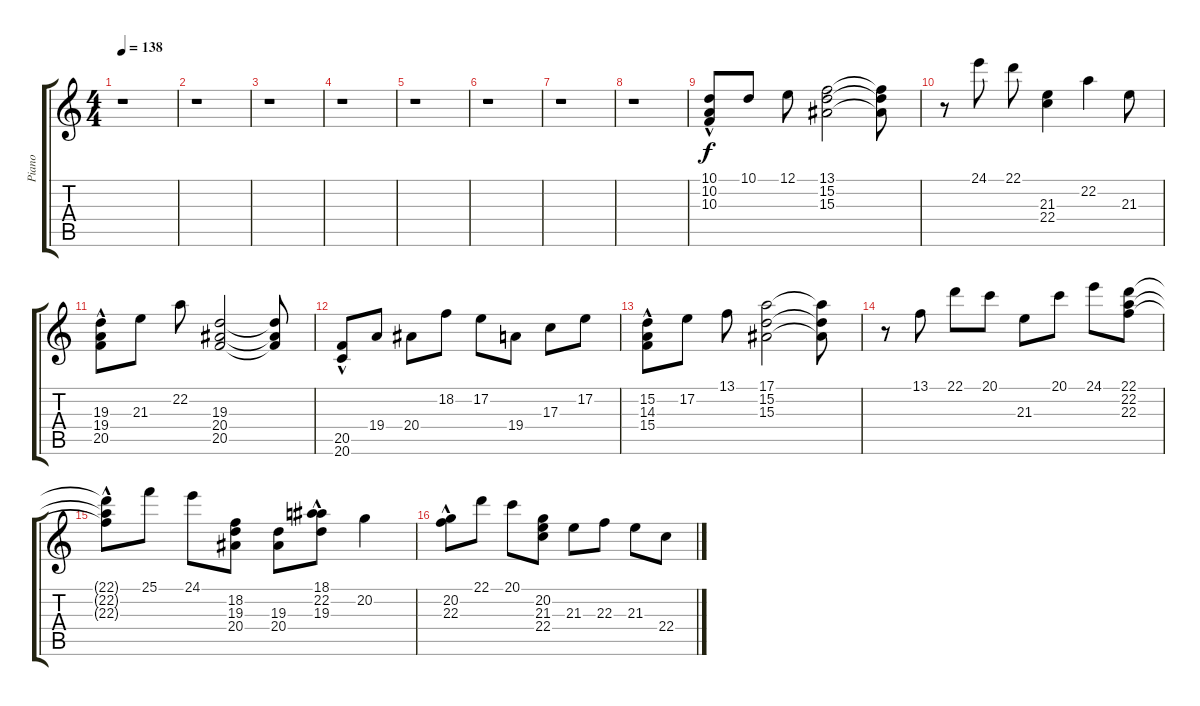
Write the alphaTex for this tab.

\track ("Piano" "Piano") {instrument acousticgrandpiano}
\staff {score tabs}
\tuning (E4 B3 G3 D3 A2 E2) {hide}
\ts (4 4)
\tempo 138
\clef g2
\ks c
r.1{dy f instrument acousticgrandpiano} |
r.1 |
r.1 |
r.1 |
r.1 |
r.1 |
r.1 |
r.1 |
(10.1 10.2{hac} 10.3{hac}).8 10.1.8 12.1.8 (13.1 15.2 15.3).2 (13.1{t} 15.2{t} 15.3{t}).8 |
r.8 24.1.8 22.1.8 (21.3 22.4).4 22.2.4 21.3.8 |
(19.3 19.4{hac} 20.5{hac}).8 21.3.8 22.2.8 (19.3 20.4 20.5).2 (19.3{t} 20.4{t} 20.5{t}).8 |
(20.5{hac} 20.6{hac}).8 19.4.8 20.4.8 18.2.8 17.2.8 19.4.8 17.3.8 17.2.8 |
(15.2 14.3{hac} 15.4{hac}).8 17.2.8 13.1.8 (17.1 15.2 15.3).2 (17.1{t} 15.2{t} 15.3{t}).8 |
r.8 13.1.8 22.1.8 20.1.8 21.3.8 20.1.8 24.1.8 (22.1 22.2 22.3).8 |
(22.1{t} 22.2{hac t} 22.3{hac t}).8 25.1.8 24.1.8 (18.2 19.3 20.4).8 (19.3 20.4).8 (18.1{hac} 22.2 19.3{hac}).8 20.2.4 |
(20.2{hac} 22.3{hac}).8 22.1.8 20.1.8 (20.2 21.3 22.4).8 21.3.8 22.3.8 21.3.8 22.4.8
